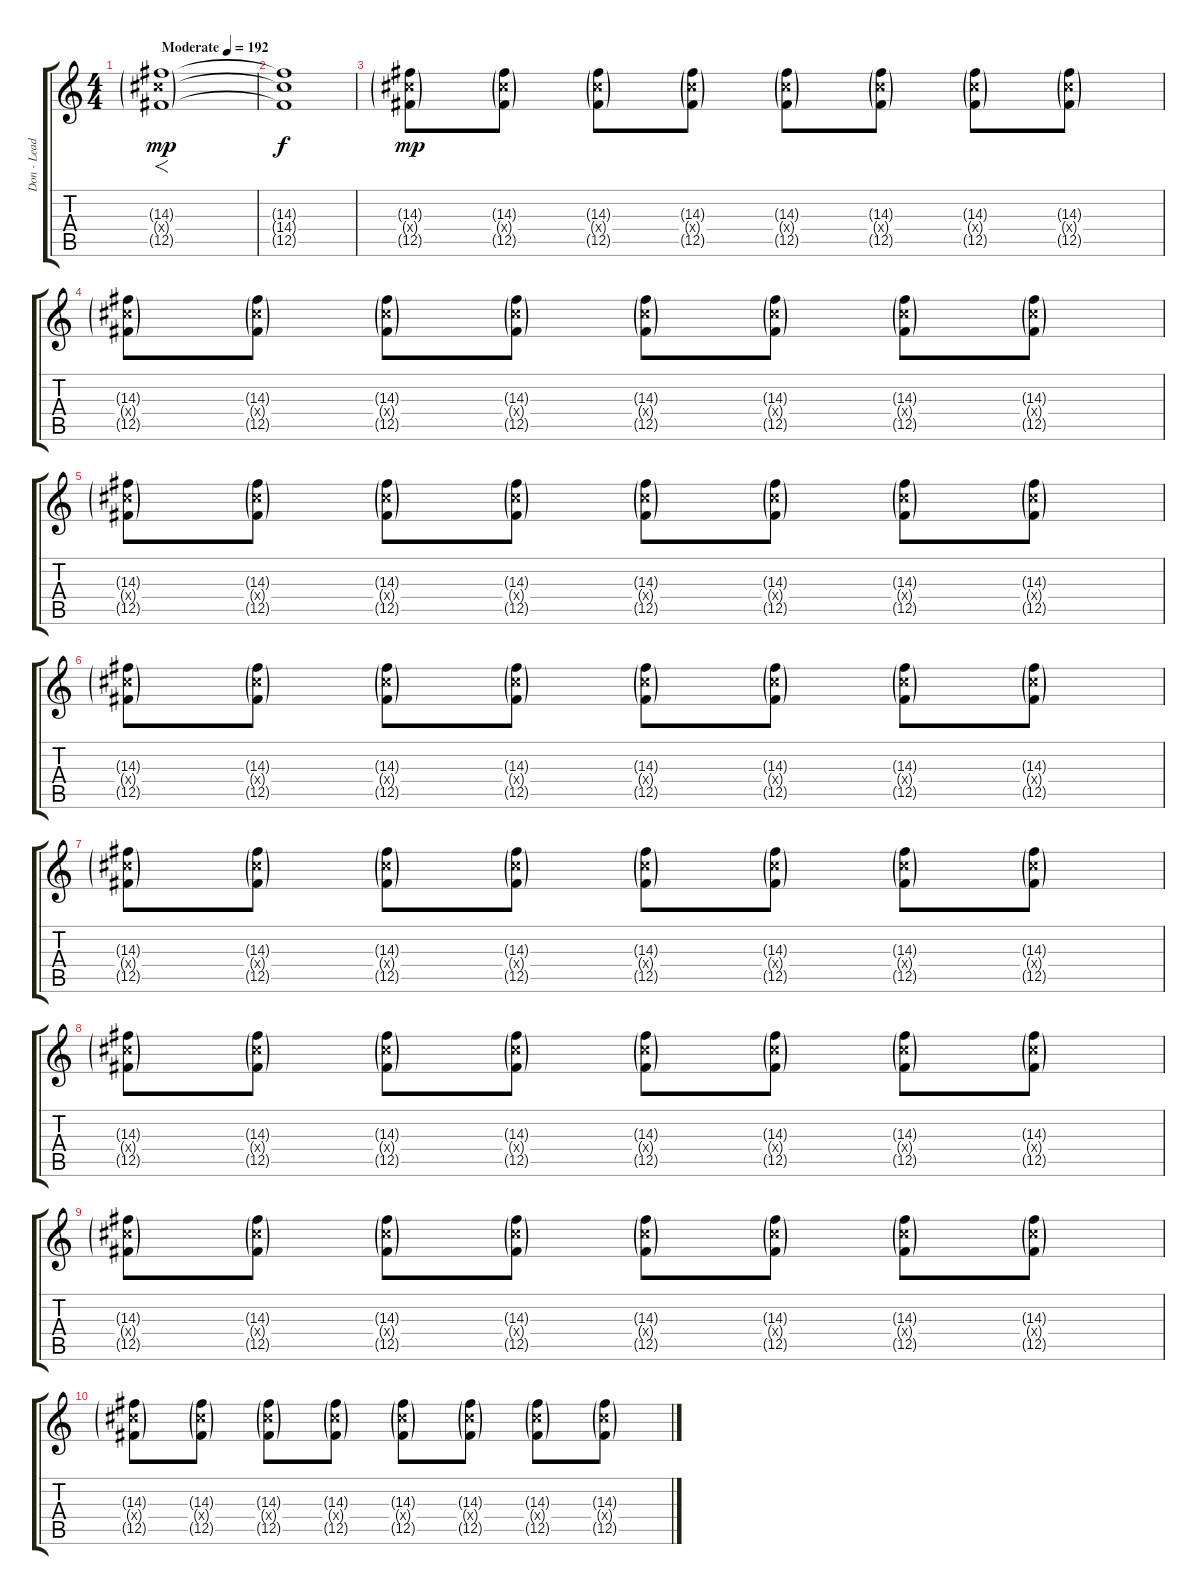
\track ("Don - Lead" "Don - Lead") {instrument distortionguitar}
\staff {score tabs}
\tuning (Db4 Ab3 E3 B2 Gb2 B1) {hide}
\ts (4 4)
\tempo (192 "Moderate")
\clef g2
\ks c
(14.3{g} 14.4{g x} 12.5{g}).1{f dy mp instrument distortionguitar} |
(14.3{t} 14.4{t} 12.5{t}).1{dy f} |
(14.3{g} 14.4{g x} 12.5{g}).8{dy mp} (14.3{g} 14.4{g x} 12.5{g}).8 (14.3{g} 14.4{g x} 12.5{g}).8 (14.3{g} 14.4{g x} 12.5{g}).8 (14.3{g} 14.4{g x} 12.5{g}).8 (14.3{g} 14.4{g x} 12.5{g}).8 (14.3{g} 14.4{g x} 12.5{g}).8 (14.3{g} 14.4{g x} 12.5{g}).8 |
(14.3{g} 14.4{g x} 12.5{g}).8 (14.3{g} 14.4{g x} 12.5{g}).8 (14.3{g} 14.4{g x} 12.5{g}).8 (14.3{g} 14.4{g x} 12.5{g}).8 (14.3{g} 14.4{g x} 12.5{g}).8 (14.3{g} 14.4{g x} 12.5{g}).8 (14.3{g} 14.4{g x} 12.5{g}).8 (14.3{g} 14.4{g x} 12.5{g}).8 |
(14.3{g} 14.4{g x} 12.5{g}).8 (14.3{g} 14.4{g x} 12.5{g}).8 (14.3{g} 14.4{g x} 12.5{g}).8 (14.3{g} 14.4{g x} 12.5{g}).8 (14.3{g} 14.4{g x} 12.5{g}).8 (14.3{g} 14.4{g x} 12.5{g}).8 (14.3{g} 14.4{g x} 12.5{g}).8 (14.3{g} 14.4{g x} 12.5{g}).8 |
(14.3{g} 14.4{g x} 12.5{g}).8 (14.3{g} 14.4{g x} 12.5{g}).8 (14.3{g} 14.4{g x} 12.5{g}).8 (14.3{g} 14.4{g x} 12.5{g}).8 (14.3{g} 14.4{g x} 12.5{g}).8 (14.3{g} 14.4{g x} 12.5{g}).8 (14.3{g} 14.4{g x} 12.5{g}).8 (14.3{g} 14.4{g x} 12.5{g}).8 |
(14.3{g} 14.4{g x} 12.5{g}).8 (14.3{g} 14.4{g x} 12.5{g}).8 (14.3{g} 14.4{g x} 12.5{g}).8 (14.3{g} 14.4{g x} 12.5{g}).8 (14.3{g} 14.4{g x} 12.5{g}).8 (14.3{g} 14.4{g x} 12.5{g}).8 (14.3{g} 14.4{g x} 12.5{g}).8 (14.3{g} 14.4{g x} 12.5{g}).8 |
(14.3{g} 14.4{g x} 12.5{g}).8 (14.3{g} 14.4{g x} 12.5{g}).8 (14.3{g} 14.4{g x} 12.5{g}).8 (14.3{g} 14.4{g x} 12.5{g}).8 (14.3{g} 14.4{g x} 12.5{g}).8 (14.3{g} 14.4{g x} 12.5{g}).8 (14.3{g} 14.4{g x} 12.5{g}).8 (14.3{g} 14.4{g x} 12.5{g}).8 |
(14.3{g} 14.4{g x} 12.5{g}).8 (14.3{g} 14.4{g x} 12.5{g}).8 (14.3{g} 14.4{g x} 12.5{g}).8 (14.3{g} 14.4{g x} 12.5{g}).8 (14.3{g} 14.4{g x} 12.5{g}).8 (14.3{g} 14.4{g x} 12.5{g}).8 (14.3{g} 14.4{g x} 12.5{g}).8 (14.3{g} 14.4{g x} 12.5{g}).8 |
(14.3{g} 14.4{g x} 12.5{g}).8 (14.3{g} 14.4{g x} 12.5{g}).8 (14.3{g} 14.4{g x} 12.5{g}).8 (14.3{g} 14.4{g x} 12.5{g}).8 (14.3{g} 14.4{g x} 12.5{g}).8 (14.3{g} 14.4{g x} 12.5{g}).8 (14.3{g} 14.4{g x} 12.5{g}).8 (14.3{g} 14.4{g x} 12.5{g}).8
